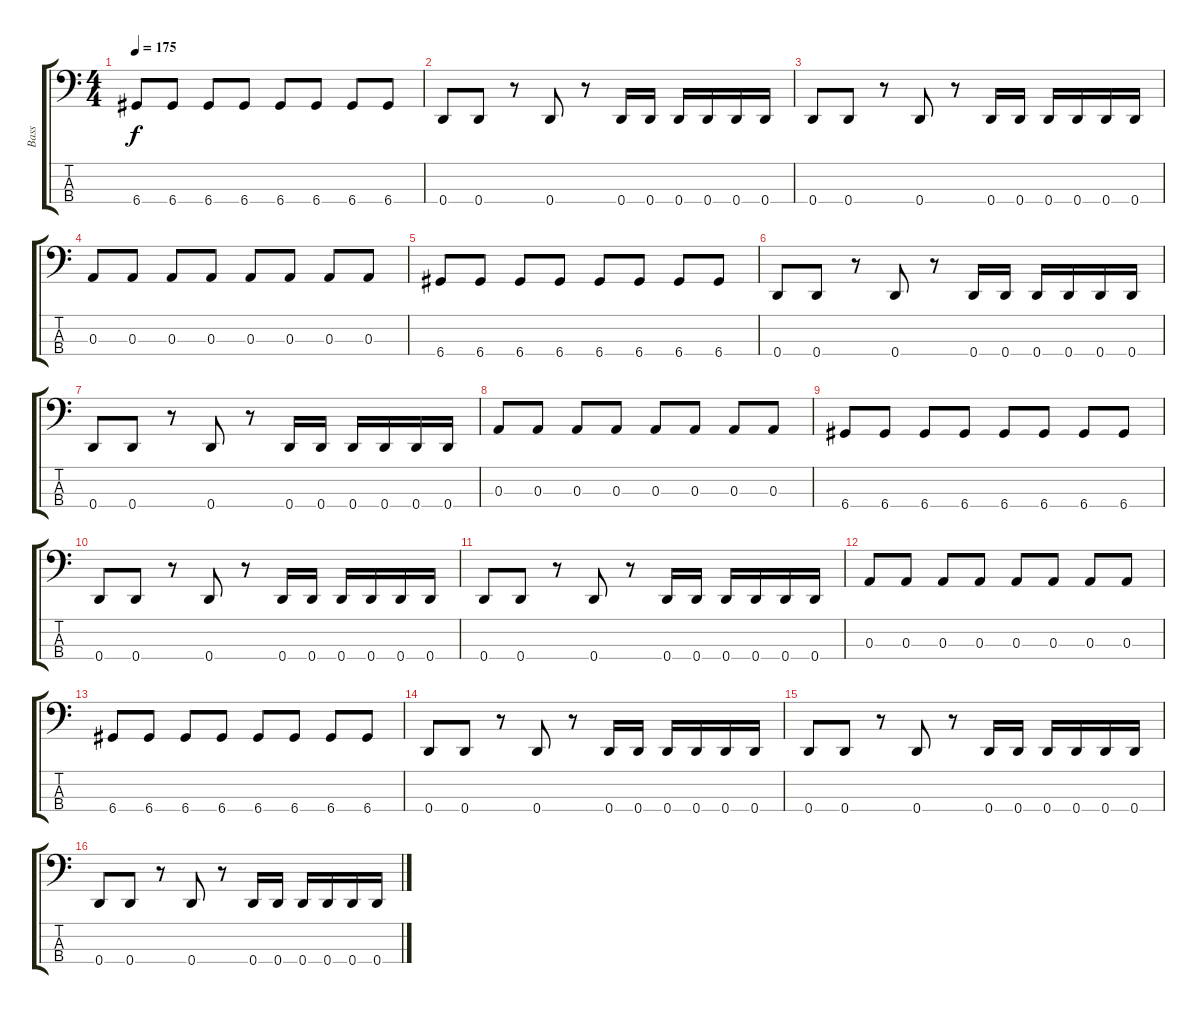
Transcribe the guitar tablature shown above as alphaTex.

\track ("Bass" "Bass") {instrument electricbassfinger}
\staff {score tabs}
\tuning (G2 D2 A1 D1) {hide}
\ts (4 4)
\tempo 175
\clef f4
\ks c
6.4.8{dy f} 6.4.8 6.4.8 6.4.8 6.4.8 6.4.8 6.4.8 6.4.8 |
0.4.8 0.4.8 r.8 0.4.8 r.8 0.4.16 0.4.16 0.4.16 0.4.16 0.4.16 0.4.16 |
0.4.8 0.4.8 r.8 0.4.8 r.8 0.4.16 0.4.16 0.4.16 0.4.16 0.4.16 0.4.16 |
0.3.8 0.3.8 0.3.8 0.3.8 0.3.8 0.3.8 0.3.8 0.3.8 |
6.4.8 6.4.8 6.4.8 6.4.8 6.4.8 6.4.8 6.4.8 6.4.8 |
0.4.8 0.4.8 r.8 0.4.8 r.8 0.4.16 0.4.16 0.4.16 0.4.16 0.4.16 0.4.16 |
0.4.8 0.4.8 r.8 0.4.8 r.8 0.4.16 0.4.16 0.4.16 0.4.16 0.4.16 0.4.16 |
0.3.8 0.3.8 0.3.8 0.3.8 0.3.8 0.3.8 0.3.8 0.3.8 |
6.4.8 6.4.8 6.4.8 6.4.8 6.4.8 6.4.8 6.4.8 6.4.8 |
0.4.8 0.4.8 r.8 0.4.8 r.8 0.4.16 0.4.16 0.4.16 0.4.16 0.4.16 0.4.16 |
0.4.8 0.4.8 r.8 0.4.8 r.8 0.4.16 0.4.16 0.4.16 0.4.16 0.4.16 0.4.16 |
0.3.8 0.3.8 0.3.8 0.3.8 0.3.8 0.3.8 0.3.8 0.3.8 |
6.4.8 6.4.8 6.4.8 6.4.8 6.4.8 6.4.8 6.4.8 6.4.8 |
0.4.8 0.4.8 r.8 0.4.8 r.8 0.4.16 0.4.16 0.4.16 0.4.16 0.4.16 0.4.16 |
0.4.8 0.4.8 r.8 0.4.8 r.8 0.4.16 0.4.16 0.4.16 0.4.16 0.4.16 0.4.16 |
0.4.8 0.4.8 r.8 0.4.8 r.8 0.4.16 0.4.16 0.4.16 0.4.16 0.4.16 0.4.16
